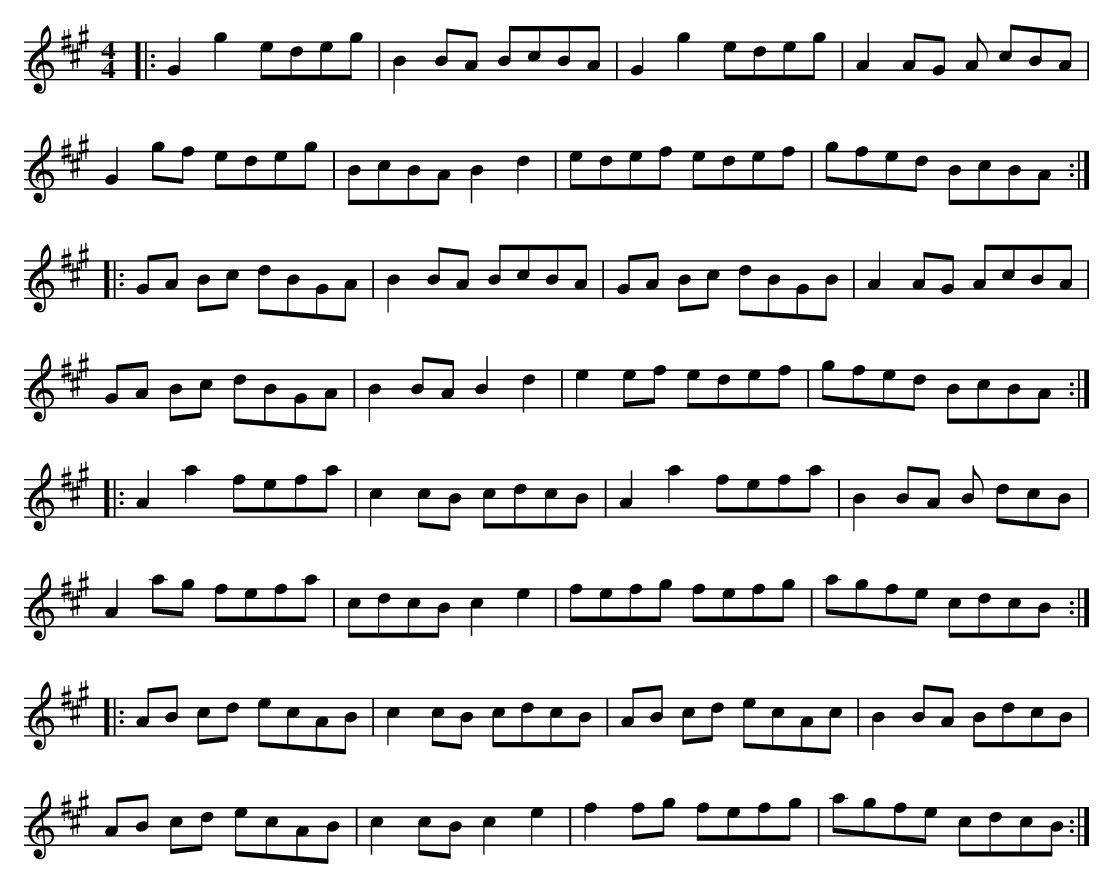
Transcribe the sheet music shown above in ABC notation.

X:1
M:4/4
K:A
|:G2 g2 edeg|B2 BA BcBA|G2 g2 edeg|A2 AG A cBA|
G2 gf edeg|BcBA B2 d2|edef edef|gfed BcBA:|
|:GA Bc dBGA|B2 BA BcBA|GA Bc dBGB|A2 AG AcBA|
GA Bc dBGA|B2 BA B2 d2|e2 ef edef|gfed BcBA:|
|:A2 a2 fefa|c2 cB cdcB|A2 a2 fefa|B2 BA B dcB|
A2 ag fefa|cdcB c2 e2|fefg fefg|agfe cdcB:|
|:AB cd ecAB|c2 cB cdcB|AB cd ecAc|B2 BA BdcB|
AB cd ecAB|c2 cB c2 e2|f2 fg fefg|agfe cdcB:|
